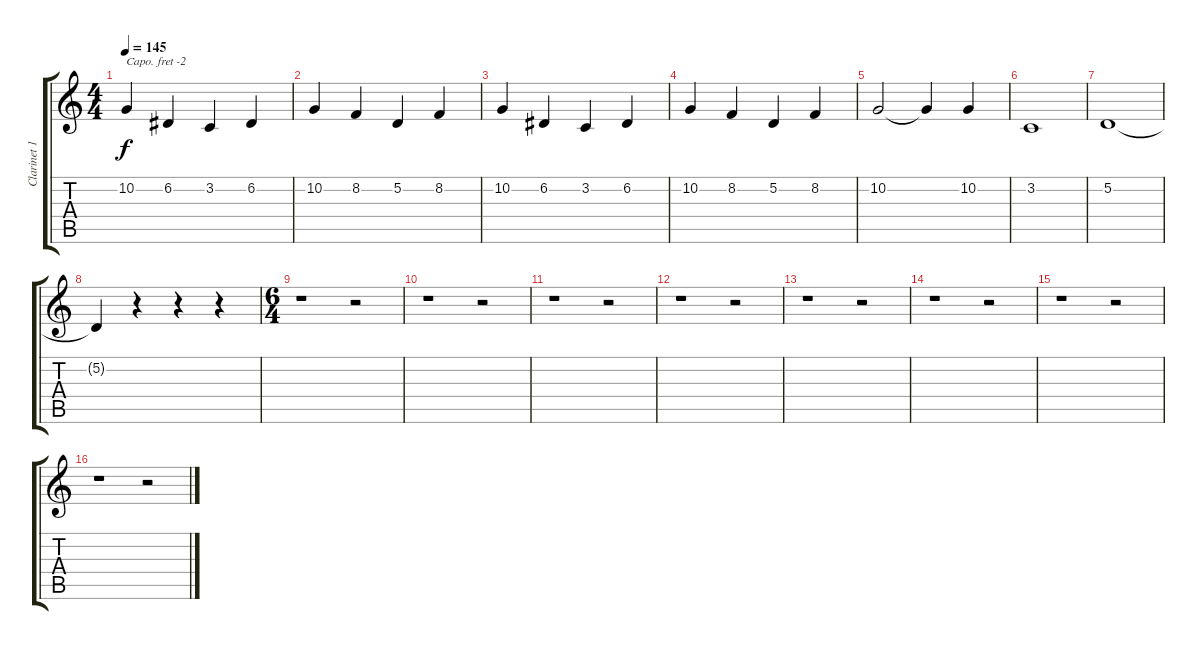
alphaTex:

\track ("Clarinet 1" "Clarinet 1") {instrument clarinet}
\staff {score tabs}
\capo -2
\tuning (E4 B3 G3 D3 A2 D2) {hide}
\ts (4 4)
\tempo 145
\clef g2
\ks c
10.2.4{dy f} 6.2.4 3.2.4 6.2.4 |
10.2.4 8.2.4 5.2.4 8.2.4 |
10.2.4 6.2.4 3.2.4 6.2.4 |
10.2.4 8.2.4 5.2.4 8.2.4 |
10.2.2 10.2{t}.4 10.2.4 |
3.2.1 |
5.2.1 |
5.2{t}.4 r.4 r.4 r.4 |
\ts (6 4)
r.1 r.2 |
r.1 r.2 |
r.1 r.2 |
r.1 r.2 |
r.1 r.2 |
r.1 r.2 |
r.1 r.2 |
r.1 r.2
